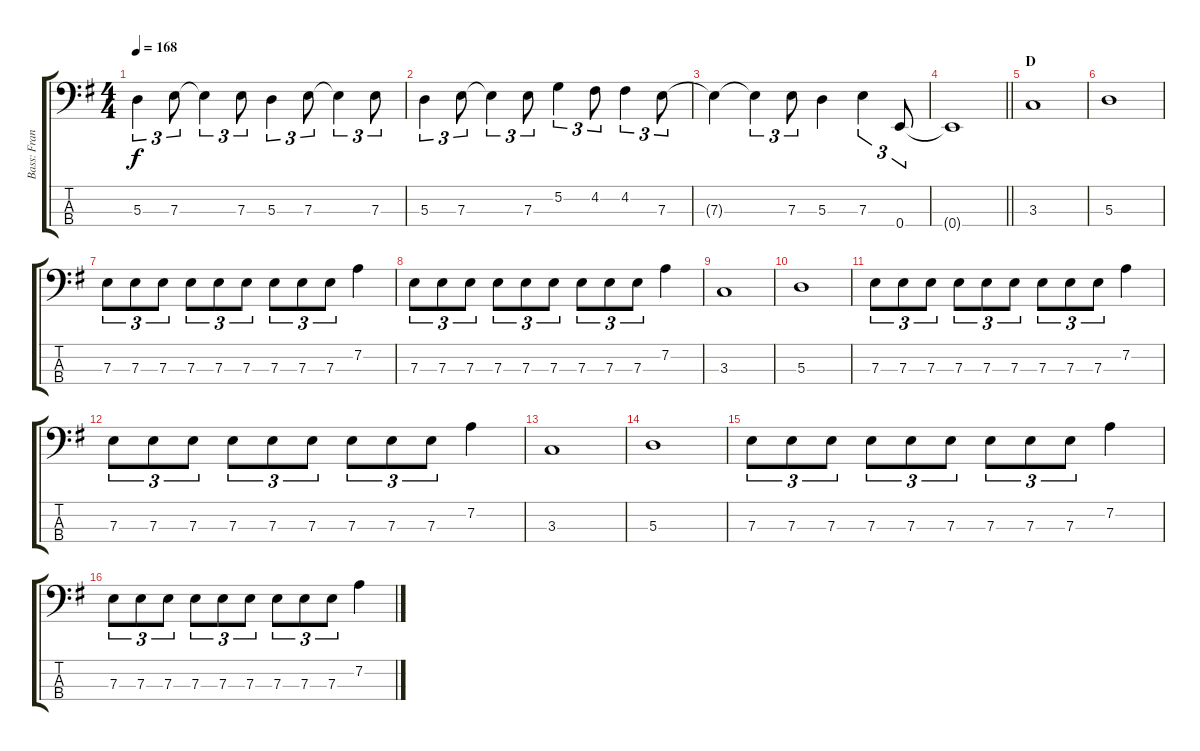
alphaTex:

\track ("Bass: Francis" "Bass: Fran") {instrument electricbassfinger}
\staff {score tabs}
\tuning (G2 D2 A1 E1) {hide}
\ts (4 4)
\tempo 168
\clef f4
\ks g
5.3.4{tu (3 2) dy f} 7.3.8{tu (3 2)} 7.3{t}.4{tu (3 2)} 7.3.8{tu (3 2)} 5.3.4{tu (3 2)} 7.3.8{tu (3 2)} 7.3{t}.4{tu (3 2)} 7.3.8{tu (3 2)} |
5.3.4{tu (3 2)} 7.3.8{tu (3 2)} 7.3{t}.4{tu (3 2)} 7.3.8{tu (3 2)} 5.2.4{tu (3 2)} 4.2.8{tu (3 2)} 4.2.4{tu (3 2)} 7.3.8{tu (3 2)} |
7.3{t}.4 7.3{t}.4{tu (3 2)} 7.3.8{tu (3 2)} 5.3.4 7.3.4{tu (3 2)} 0.4.8{tu (3 2)} |
\barLineRight lightlight
0.4{t}.1 |
\section ("" "D")
3.3.1 |
5.3.1 |
7.3.8{tu (3 2)} 7.3.8{tu (3 2)} 7.3.8{tu (3 2)} 7.3.8{tu (3 2)} 7.3.8{tu (3 2)} 7.3.8{tu (3 2)} 7.3.8{tu (3 2)} 7.3.8{tu (3 2)} 7.3.8{tu (3 2)} 7.2.4 |
7.3.8{tu (3 2)} 7.3.8{tu (3 2)} 7.3.8{tu (3 2)} 7.3.8{tu (3 2)} 7.3.8{tu (3 2)} 7.3.8{tu (3 2)} 7.3.8{tu (3 2)} 7.3.8{tu (3 2)} 7.3.8{tu (3 2)} 7.2.4 |
3.3.1 |
5.3.1 |
7.3.8{tu (3 2)} 7.3.8{tu (3 2)} 7.3.8{tu (3 2)} 7.3.8{tu (3 2)} 7.3.8{tu (3 2)} 7.3.8{tu (3 2)} 7.3.8{tu (3 2)} 7.3.8{tu (3 2)} 7.3.8{tu (3 2)} 7.2.4 |
7.3.8{tu (3 2)} 7.3.8{tu (3 2)} 7.3.8{tu (3 2)} 7.3.8{tu (3 2)} 7.3.8{tu (3 2)} 7.3.8{tu (3 2)} 7.3.8{tu (3 2)} 7.3.8{tu (3 2)} 7.3.8{tu (3 2)} 7.2.4 |
3.3.1 |
5.3.1 |
7.3.8{tu (3 2)} 7.3.8{tu (3 2)} 7.3.8{tu (3 2)} 7.3.8{tu (3 2)} 7.3.8{tu (3 2)} 7.3.8{tu (3 2)} 7.3.8{tu (3 2)} 7.3.8{tu (3 2)} 7.3.8{tu (3 2)} 7.2.4 |
7.3.8{tu (3 2)} 7.3.8{tu (3 2)} 7.3.8{tu (3 2)} 7.3.8{tu (3 2)} 7.3.8{tu (3 2)} 7.3.8{tu (3 2)} 7.3.8{tu (3 2)} 7.3.8{tu (3 2)} 7.3.8{tu (3 2)} 7.2.4
